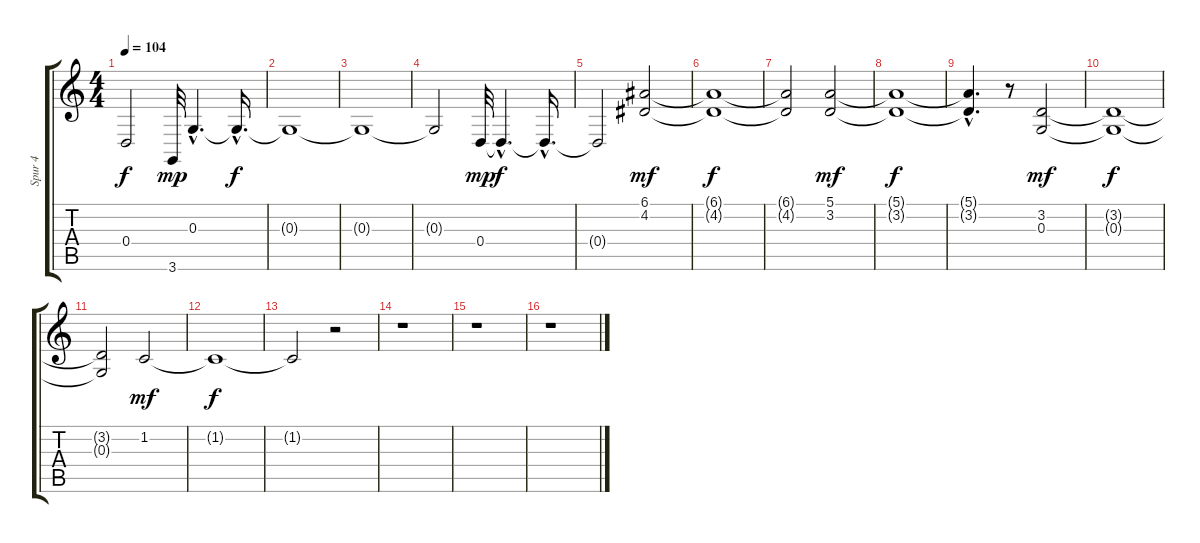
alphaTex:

\track ("Spur 4" "Spur 4") {instrument pad2warm}
\staff {score tabs}
\tuning (E4 B3 G3 D3 A2 E2) {hide}
\ts (4 4)
\tempo 104
\clef g2
\ks c
0.4{t}.2{dy f} 3.6.32{dy mp} 0.3{hac}.4{d} 0.3{hac t}.16{d dy f} |
0.3{t}.1 |
0.3{t}.1 |
0.3{t}.2 0.4.32{dy mp} 0.4{hac t}.4{d dy f} 0.4{hac t}.16{d} |
0.4{t}.2 (6.1 4.2).2{dy mf} |
(6.1{t} 4.2{t}).1{dy f} |
(6.1{t} 4.2{t}).2 (5.1 3.2).2{dy mf} |
(5.1{t} 3.2{t}).1{dy f} |
(5.1{hac t} 3.2{hac t}).4{d} r.8 (3.2 0.3).2{dy mf} |
(3.2{t} 0.3{t}).1{dy f} |
(3.2{t} 0.3{t}).2 1.2.2{dy mf} |
1.2{t}.1{dy f} |
1.2{t}.2 r.2 |
r.1 |
r.1 |
r.1
